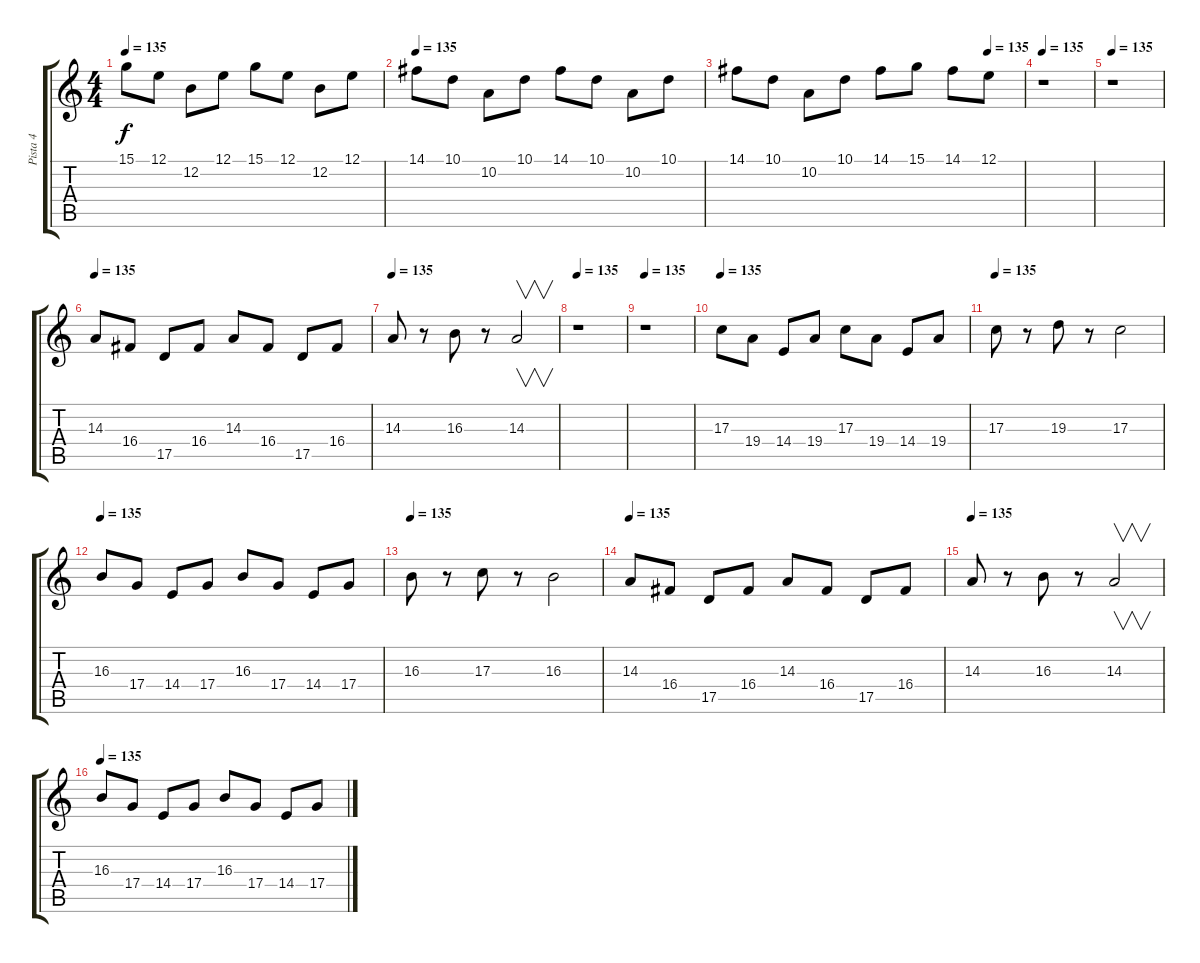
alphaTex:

\track ("Pista 4" "Pista 4") {instrument violin}
\staff {score tabs}
\tuning (E4 B3 G3 D3 A2 E2) {hide}
\ts (4 4)
\tempo 135
\clef g2
\ks c
15.1.8{dy f} 12.1.8 12.2.8 12.1.8 15.1.8 12.1.8 12.2.8 12.1.8 |
\tempo 135
14.1.8 10.1.8 10.2.8 10.1.8 14.1.8 10.1.8 10.2.8 10.1.8 |
\tempo (135 0.875)
14.1.8 10.1.8 10.2.8 10.1.8 14.1.8 15.1.8 14.1.8 12.1.8 |
\tempo 135
r.1 |
\tempo 135
r.1 |
\tempo 135
14.3.8 16.4.8 17.5.8 16.4.8 14.3.8 16.4.8 17.5.8 16.4.8 |
\tempo 135
14.3.8 r.8 16.3.8 r.8 14.3.2{v} |
\tempo 135
r.1 |
\tempo 135
r.1 |
\tempo 135
17.3.8 19.4.8 14.4.8 19.4.8 17.3.8 19.4.8 14.4.8 19.4.8 |
\tempo 135
17.3.8 r.8 19.3.8 r.8 17.3.2 |
\tempo 135
16.3.8 17.4.8 14.4.8 17.4.8 16.3.8 17.4.8 14.4.8 17.4.8 |
\tempo 135
16.3.8 r.8 17.3.8 r.8 16.3.2 |
\tempo 135
14.3.8 16.4.8 17.5.8 16.4.8 14.3.8 16.4.8 17.5.8 16.4.8 |
\tempo 135
14.3.8 r.8 16.3.8 r.8 14.3.2{v} |
\tempo 135
16.3.8 17.4.8 14.4.8 17.4.8 16.3.8 17.4.8 14.4.8 17.4.8
